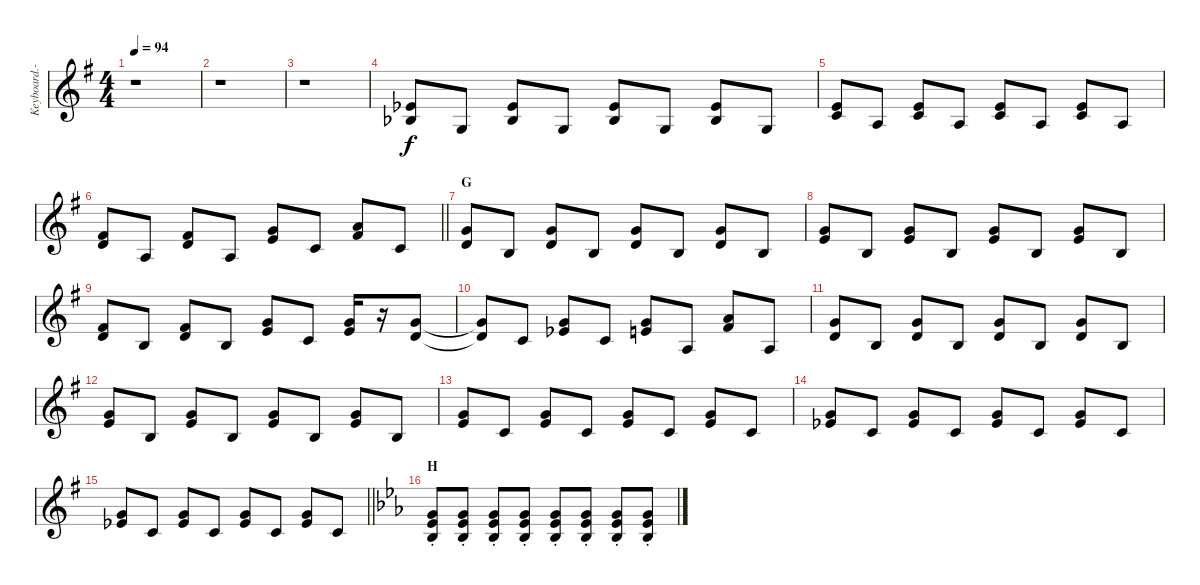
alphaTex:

\track ("Keyboard.-I" "Keyboard.-") {instrument stringensemble1}
\staff {score}
\tuning (E4 B3 G3 D3 A2 E2 B1) {hide}
\ts (4 4)
\tempo 94
\clef g2
\ks g
r.1{dy f} |
r.1 |
r.1 |
(4.2{acc b} 3.3{acc b}).8 5.4.8 (4.2{acc b} 3.3{acc b}).8 5.4.8 (4.2{acc b} 3.3{acc b}).8 5.4.8 (4.2{acc b} 3.3{acc b}).8 5.4.8 |
(0.1 1.2).8 2.3.8 (0.1 1.2).8 2.3.8 (0.1 1.2).8 2.3.8 (0.1 1.2).8 2.3.8 |
\barLineRight lightlight
(2.1 3.2).8 2.3.8 (2.1 3.2).8 2.3.8 (3.1 5.2).8 5.3.8 (5.1 7.2).8 5.3.8 |
\section ("" "G")
(3.1 3.2).8 4.3.8 (3.1 3.2).8 4.3.8 (3.1 3.2).8 4.3.8 (3.1 3.2).8 4.3.8 |
(3.1 5.2).8 4.3.8 (3.1 5.2).8 4.3.8 (3.1 5.2).8 4.3.8 (3.1 5.2).8 4.3.8 |
(2.1 3.2).8 4.3.8 (2.1 3.2).8 4.3.8 (3.1 5.2).8 5.3.8 (3.1 5.2).16 r.16 (3.1 3.2).8 |
(3.1{t} 3.2{t}).8 5.3.8 (3.1 4.2{acc b}).8 5.3.8 (3.1 5.2).8 2.3.8 (5.1 7.2).8 2.3.8 |
(3.1 3.2).8 4.3.8 (3.1 3.2).8 4.3.8 (3.1 3.2).8 4.3.8 (3.1 3.2).8 4.3.8 |
(3.1 5.2).8 4.3.8 (3.1 5.2).8 4.3.8 (3.1 5.2).8 4.3.8 (3.1 5.2).8 4.3.8 |
(3.1 5.2).8 5.3.8 (3.1 5.2).8 5.3.8 (3.1 5.2).8 5.3.8 (3.1 5.2).8 5.3.8 |
(3.1 4.2{acc b}).8 5.3.8 (3.1 4.2{acc b}).8 5.3.8 (3.1 4.2{acc b}).8 5.3.8 (3.1 4.2{acc b}).8 5.3.8 |
\barLineRight lightlight
(3.1 4.2{acc b}).8 5.3.8 (3.1 4.2{acc b}).8 5.3.8 (3.1 4.2{acc b}).8 5.3.8 (3.1 4.2{acc b}).8 5.3.8 |
\section ("" "H")
\ks eb
(3.1{st} 4.2{st} 3.3{st}).8 (3.1{st} 4.2{st} 3.3{st}).8 (3.1{st} 4.2{st} 3.3{st}).8 (3.1{st} 4.2{st} 3.3{st}).8 (3.1{st} 4.2{st} 3.3{st}).8 (3.1{st} 4.2{st} 3.3{st}).8 (3.1{st} 4.2{st} 3.3{st}).8 (3.1{st} 4.2{st} 3.3{st}).8
